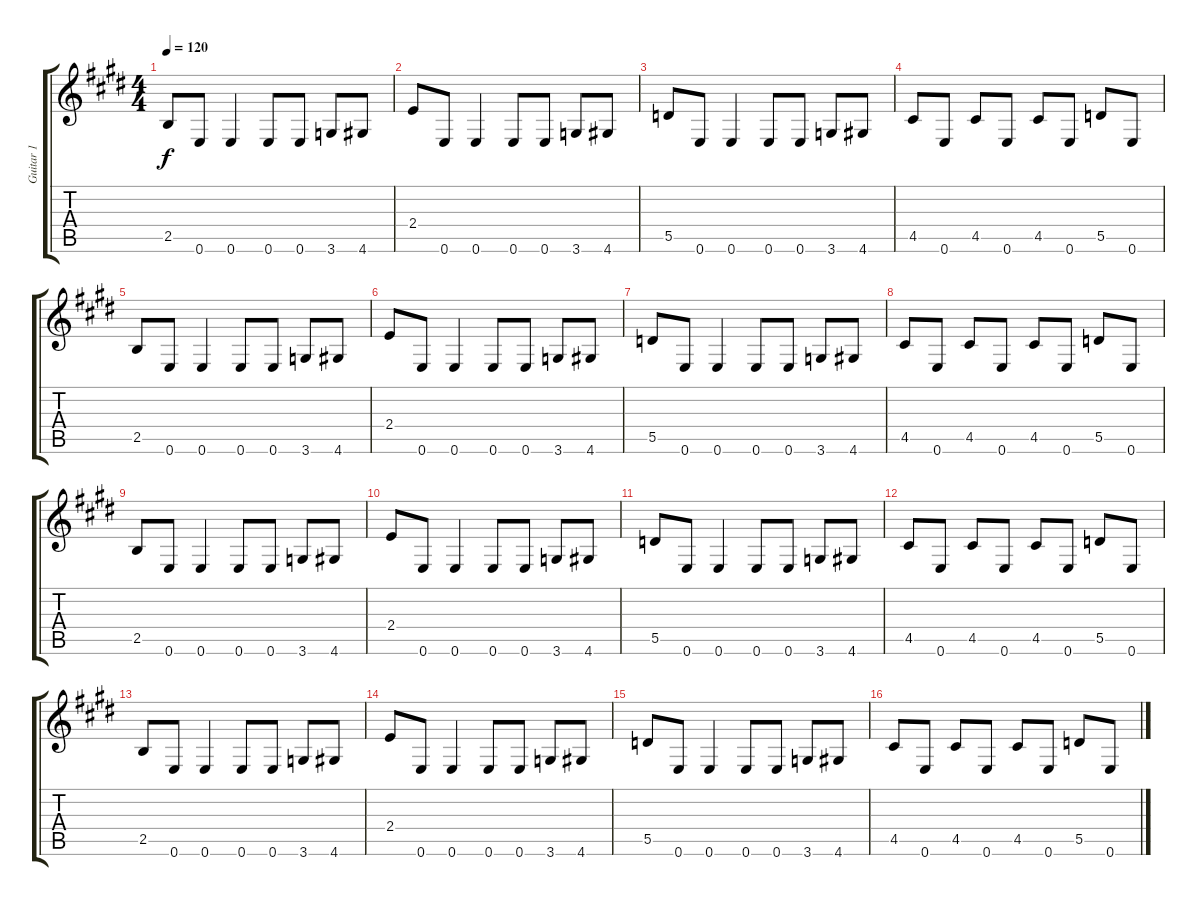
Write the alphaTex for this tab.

\track ("Guitar 1" "Guitar 1") {instrument distortionguitar}
\staff {score tabs}
\tuning (E4 B3 G3 D3 A2 E2) {hide}
\ts (4 4)
\tempo 120
\clef g2
\ks e
2.5.8{dy f} 0.6.8 0.6.4 0.6.8 0.6.8 3.6.8 4.6.8 |
2.4.8 0.6.8 0.6.4 0.6.8 0.6.8 3.6.8 4.6.8 |
5.5.8 0.6.8 0.6.4 0.6.8 0.6.8 3.6.8 4.6.8 |
4.5.8 0.6.8 4.5.8 0.6.8 4.5.8 0.6.8 5.5.8 0.6.8 |
2.5.8 0.6.8 0.6.4 0.6.8 0.6.8 3.6.8 4.6.8 |
2.4.8 0.6.8 0.6.4 0.6.8 0.6.8 3.6.8 4.6.8 |
5.5.8 0.6.8 0.6.4 0.6.8 0.6.8 3.6.8 4.6.8 |
4.5.8 0.6.8 4.5.8 0.6.8 4.5.8 0.6.8 5.5.8 0.6.8 |
2.5.8 0.6.8 0.6.4 0.6.8 0.6.8 3.6.8 4.6.8 |
2.4.8 0.6.8 0.6.4 0.6.8 0.6.8 3.6.8 4.6.8 |
5.5.8 0.6.8 0.6.4 0.6.8 0.6.8 3.6.8 4.6.8 |
4.5.8 0.6.8 4.5.8 0.6.8 4.5.8 0.6.8 5.5.8 0.6.8 |
2.5.8 0.6.8 0.6.4 0.6.8 0.6.8 3.6.8 4.6.8 |
2.4.8 0.6.8 0.6.4 0.6.8 0.6.8 3.6.8 4.6.8 |
5.5.8 0.6.8 0.6.4 0.6.8 0.6.8 3.6.8 4.6.8 |
4.5.8 0.6.8 4.5.8 0.6.8 4.5.8 0.6.8 5.5.8 0.6.8
